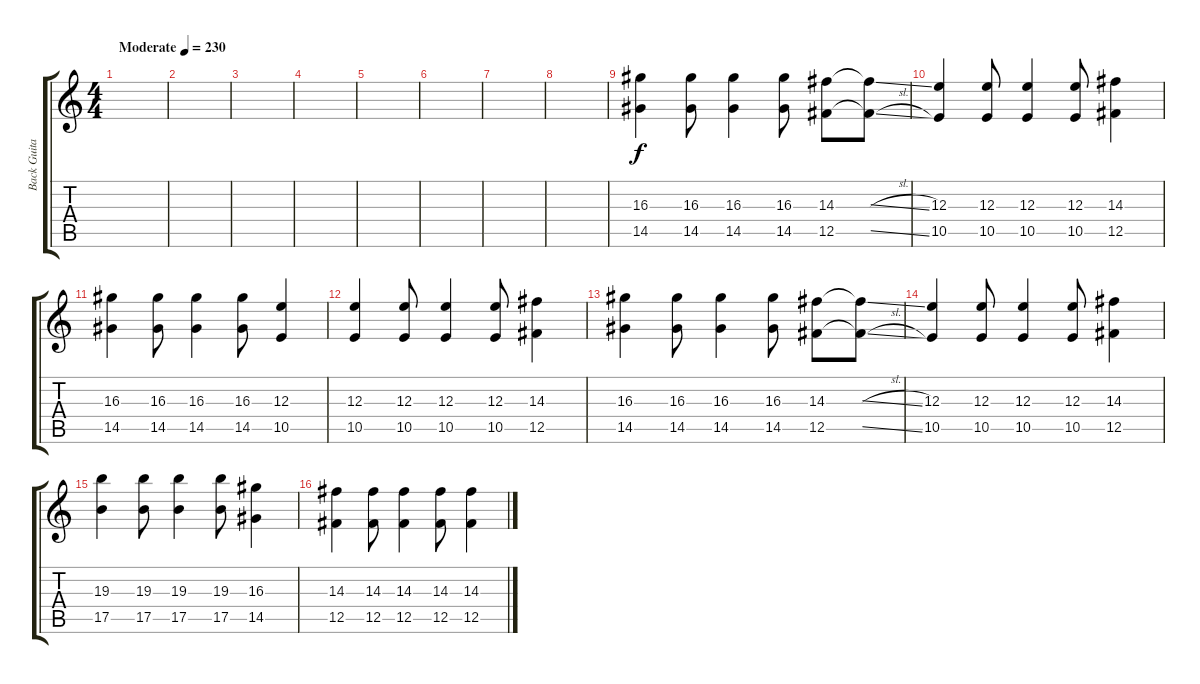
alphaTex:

\track ("Back Guitar" "Back Guita") {instrument distortionguitar}
\staff {score tabs}
\tuning (Db4 Ab3 E3 B2 Gb2 B1) {hide}
\ts (4 4)
\tempo (230 "Moderate")
\clef g2
\ks c
|
|
|
|
|
|
|
|
(16.3 14.5).4 (16.3 14.5).8 (16.3 14.5).4 (16.3 14.5).8 (14.3 12.5).8 (14.3{sl t} 12.5{sl t}).8 |
(12.3 10.5).4 (12.3 10.5).8 (12.3 10.5).4 (12.3 10.5).8 (14.3 12.5).4 |
(16.3 14.5).4 (16.3 14.5).8 (16.3 14.5).4 (16.3 14.5).8 (12.3 10.5).4 |
(12.3 10.5).4 (12.3 10.5).8 (12.3 10.5).4 (12.3 10.5).8 (14.3 12.5).4 |
(16.3 14.5).4 (16.3 14.5).8 (16.3 14.5).4 (16.3 14.5).8 (14.3 12.5).8 (14.3{sl t} 12.5{sl t}).8 |
(12.3 10.5).4 (12.3 10.5).8 (12.3 10.5).4 (12.3 10.5).8 (14.3 12.5).4 |
(19.3 17.5).4 (19.3 17.5).8 (19.3 17.5).4 (19.3 17.5).8 (16.3 14.5).4 |
(14.3 12.5).4 (14.3 12.5).8 (14.3 12.5).4 (14.3 12.5).8 (14.3 12.5).4
